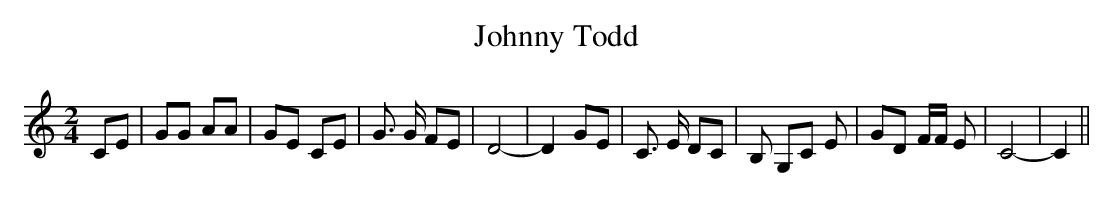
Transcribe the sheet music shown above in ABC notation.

X:1
T:Johnny Todd
M:2/4
L:1/8
K:C
 CE| GG AA| GE CE| G3/2 G/2 FE| D4-| D2 GE| C3/2 E/2 DC| B, G,C E|\
 GD F/2F/2 E| C4-| C2||
